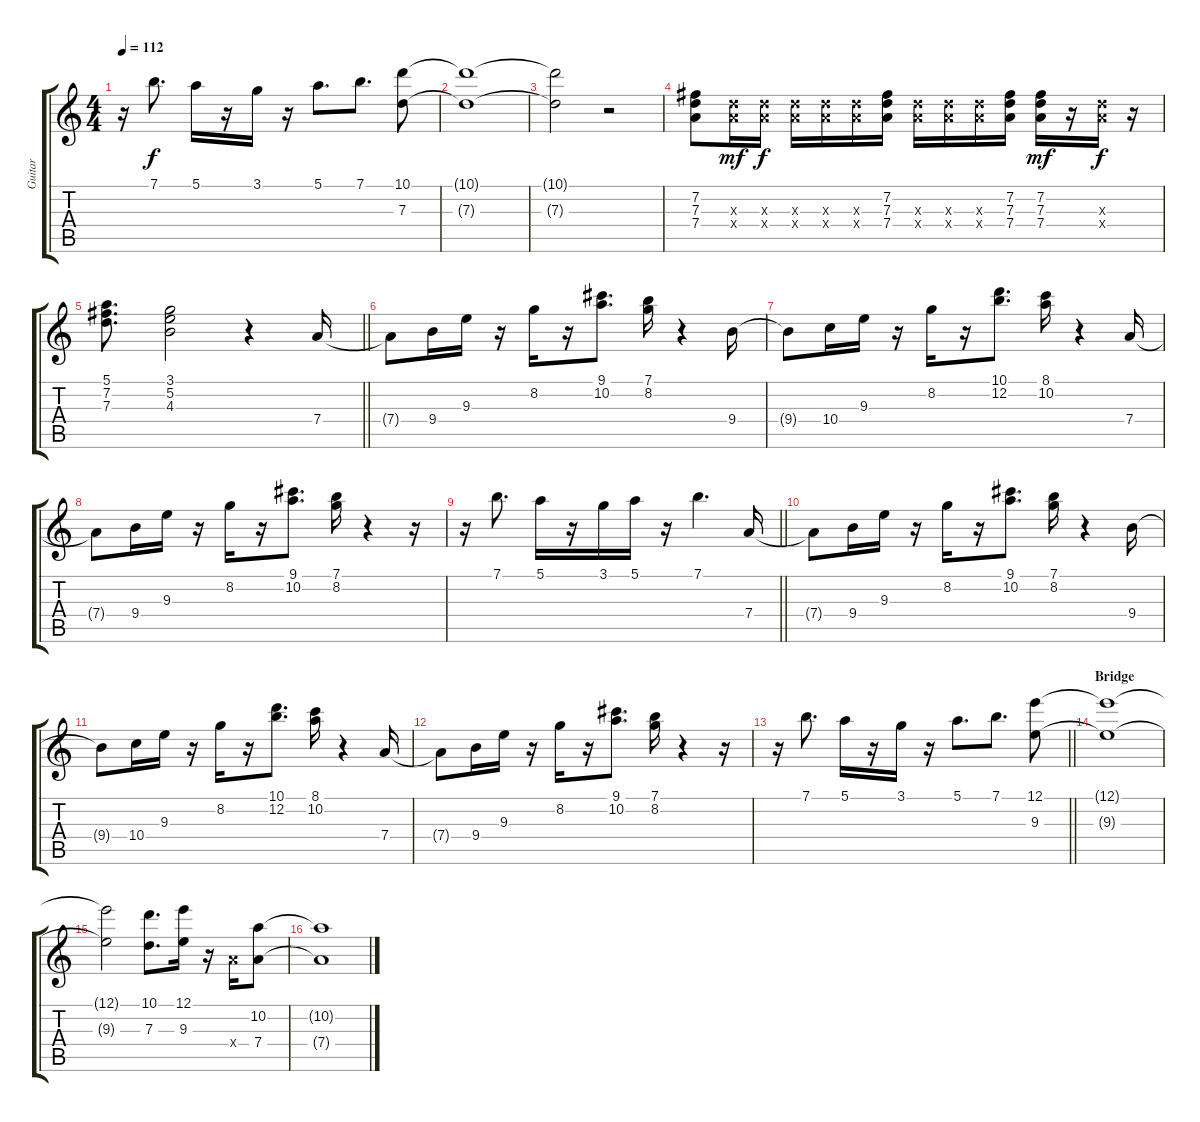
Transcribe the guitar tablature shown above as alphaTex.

\track ("Guitar" "Guitar") {instrument overdrivenguitar}
\staff {score tabs}
\tuning (E4 B3 G3 D3 A2 E2) {hide}
\ts (4 4)
\tempo 112
\clef g2
\ks c
r.16{dy f} 7.1.8{d} 5.1.16 r.16 3.1.16 r.16 5.1.8{d} 7.1.8{d} (10.1 7.3).8 |
(10.1{t} 7.3{t}).1 |
(10.1{t} 7.3{t}).2 r.2 |
(7.2 7.3 7.4).8{instrument electricguitarclean} (7.3{x} 7.4{x}).16{dy mf} (7.3{x} 7.4{x}).16{dy f} (7.3{x} 7.4{x}).16 (7.3{x} 7.4{x}).16 (7.3{x} 7.4{x}).16 (7.2 7.3 7.4).16 (7.3{x} 7.4{x}).16 (7.3{x} 7.4{x}).16 (7.3{x} 7.4{x}).16 (7.2 7.3 7.4).16 (7.2 7.3 7.4).16{dy mf} r.16 (7.3{x} 7.4{x}).16{dy f} r.16 |
\barLineRight lightlight
(5.1 7.2 7.3).8{d} (3.1 5.2 4.3).2 r.4 7.4.16{instrument overdrivenguitar} |
7.4{t}.8 9.4.16 9.3.16 r.16 8.2.16 r.16 (9.1 10.2).8{d} (7.1 8.2).16 r.4 9.4.16 |
9.4{t}.8 10.4.16 9.3.16 r.16 8.2.16 r.16 (10.1 12.2).8{d} (8.1 10.2).16 r.4 7.4.16 |
7.4{t}.8 9.4.16 9.3.16 r.16 8.2.16 r.16 (9.1 10.2).8{d} (7.1 8.2).16 r.4 r.16 |
\barLineRight lightlight
r.16 7.1.8{d} 5.1.16 r.16 3.1.16 5.1.16 r.16 7.1.4{d} 7.4.16 |
7.4{t}.8 9.4.16 9.3.16 r.16 8.2.16 r.16 (9.1 10.2).8{d} (7.1 8.2).16 r.4 9.4.16 |
9.4{t}.8 10.4.16 9.3.16 r.16 8.2.16 r.16 (10.1 12.2).8{d} (8.1 10.2).16 r.4 7.4.16 |
7.4{t}.8 9.4.16 9.3.16 r.16 8.2.16 r.16 (9.1 10.2).8{d} (7.1 8.2).16 r.4 r.16 |
\barLineRight lightlight
r.16 7.1.8{d} 5.1.16 r.16 3.1.16 r.16 5.1.8{d} 7.1.8{d} (12.1 9.3).8 |
\section ("" "Bridge")
(12.1{t} 9.3{t}).1 |
(12.1{t} 9.3{t}).2 (10.1 7.3).8{d} (12.1 9.3).16 r.16 7.4{x}.16 (10.2 7.4).8 |
(10.2{t} 7.4{t}).1
